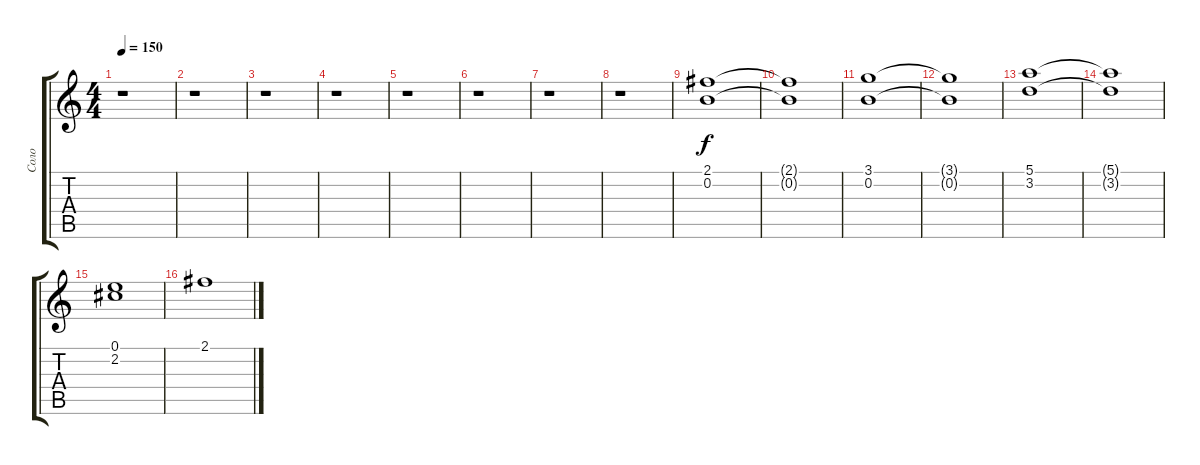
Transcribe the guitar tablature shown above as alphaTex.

\track ("Соло" "Соло") {instrument distortionguitar}
\staff {score tabs}
\tuning (E4 B3 G3 D3 A2 E2) {hide}
\ts (4 4)
\tempo 150
\clef g2
\ks c
r.1{dy f} |
r.1 |
r.1 |
r.1 |
r.1 |
r.1 |
r.1 |
r.1 |
(2.1 0.2).1 |
(2.1{t} 0.2{t}).1 |
(3.1 0.2).1 |
(3.1{t} 0.2{t}).1 |
(5.1 3.2).1 |
(5.1{t} 3.2{t}).1 |
(0.1 2.2).1 |
2.1.1
